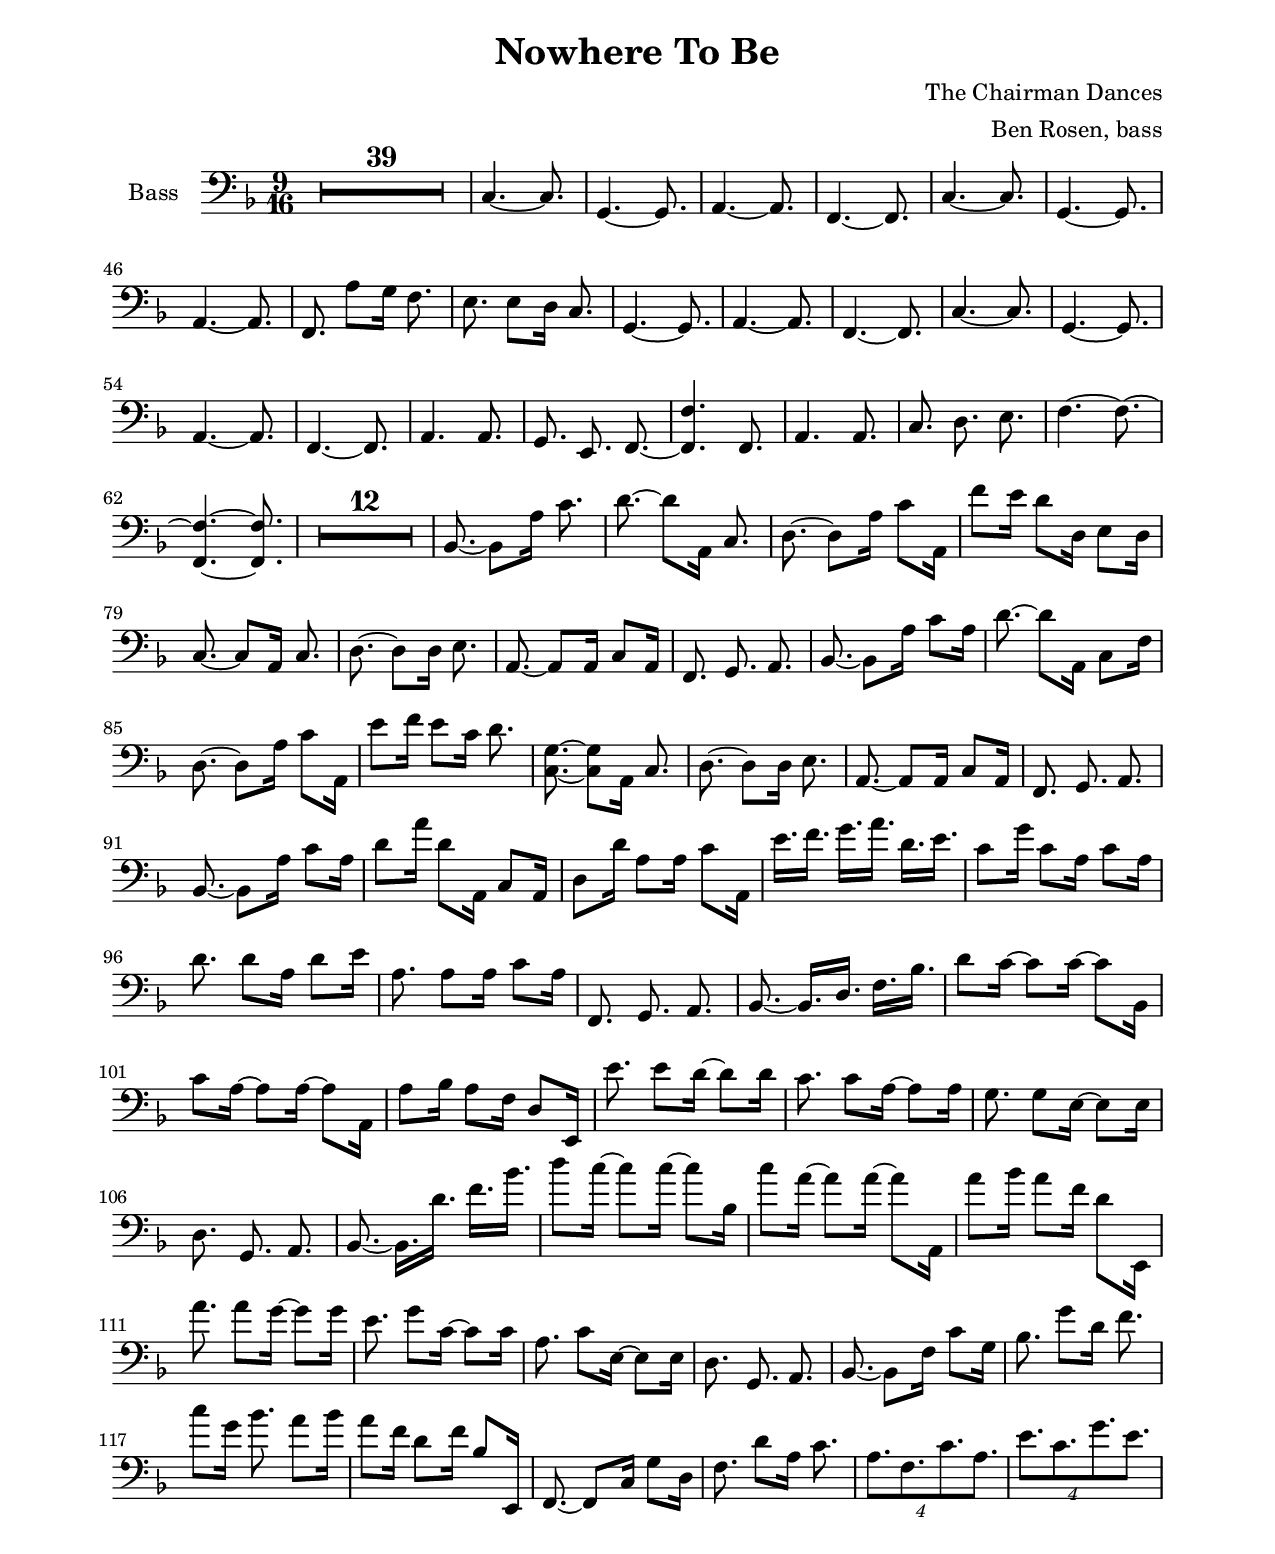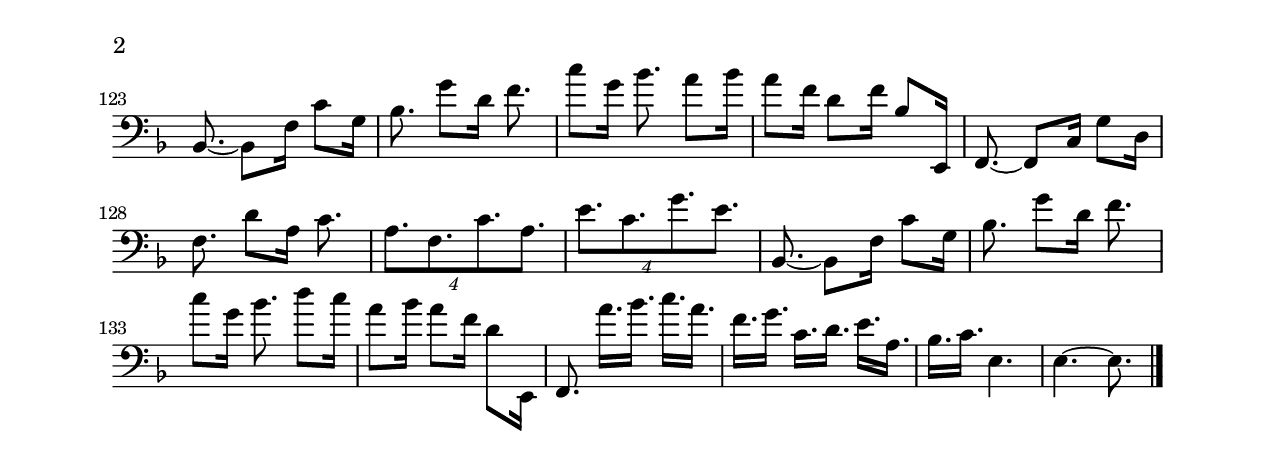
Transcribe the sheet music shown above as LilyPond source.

\version "2.24.0"

\include "settings.ily"

\header {
  title = "Nowhere To Be"
  composer = "The Chairman Dances"
  arranger = "Ben Rosen, bass"
}

music = \relative c {
  \clef "bass"
  \key f \major
  \time 9/16

  | R1 * 351/16

  | c4. ~ c8.
  | g4. ~ g8.
  | a4. ~ a8.
  | f4. ~ f8.

  | c'4. ~ c8.
  | g4. ~ g8.
  | a4. ~ a8.
  | f8. a'8 g16 f8.

  | e8. e8 d16 c8.
  | g4. ~ g8.
  | a4. ~ a8.
  | f4. ~ f8.

  | c'4. ~ c8.
  | g4. ~ g8.
  | a4. ~ a8.
  | f4. ~ f8.

  | a4. a8.
  | g8. e f ~
  | <f f'>4. f8.

  | a4. a8.
  | c8. d e
  | f4. ~ f8. ~
  | <f, f'>4. ~ <f f'>8.

  | R1 * 108/16

  | bf8. ~ bf8 a'16 c8.
  | d8. ~ d8 a,16 c8.
  | d8. ~ d8 a'16 c8 a,16
  | f''8 e16 d8 d,16 e8 d16

  | c8. ~ c8 a16 c8.
  | d8. ~ d8 d16 e8.
  | a,8. ~ a8 a16 c8 a16
  | f8. g a

  | bf8. ~  bf8 a'16 c8 a16
  | d8. ~ d8 a,16 c8 f16
  | d8. ~ d8 a'16 c8 a,16
  | e''8 f16 e8 c16 d8.

  | <c, g'>8. ~ <c g'>8 a16 c8.
  | d8. ~ d8 d16 e8.
  | a,8. ~ a8 a16 c8 a16
  | f8. g a

  | bf8. ~ bf8 a'16 c8 a16
  | d8 a'16 d,8 a,16 c8 a16
  | d8 d'16 a8 a16 c8 a,16
  | e''16. f g a d, e

  | c8 g'16 c,8 a16 c8 a16
  | d8. d8 a16 d8 e16
  | a,8. a8 a16 c8 a16
  | f,8. g a

  | bf8. ~ bf16. d f bf
  | d8 c16 ~ c8 c16 ~ c8 bf,16
  | c'8 a16 ~ a8 a16 ~ a8 a,16
  | a'8 bf16 a8 f16 d8 e,16

  | e''8. e8 d16 ~ d8 d16
  | c8. c8 a16 ~ a8 a16
  | g8. g8 e16 ~ e8 e16
  | d8. g, a

  | bf8. ~ bf16. d' f bf
  | d8 c16 ~ c8 c16 ~ c8 bf,16
  | c'8 a16 ~ a8 a16 ~ a8 a,,16
  | a''8 bf16 a8 f16 d8 e,,16

  | a''8. a8 g16 ~ g8 g16
  | e8. g8 c,16 ~ c8 c16
  | a8.  c8 e,16 ~ e8 e16
  | d8. g, a

  | bf8. ~ bf8 f'16 c'8 g16
  | bf8. g'8 d16 f8.
  | c'8 g16 bf8. a8 bf16
  | a8 f16 d8 f16 bf,8 e,,16

  | f8. ~ f8 c'16 g'8 d16
  | f8. d'8 a16 c8.
  | \tuplet 4/3 { a8. f c' a }
  | \tuplet 4/3 { e'8. c g' e }

  | bf,8. ~ bf8 f'16 c'8 g16
  | bf8. g'8 d16 f8.
  | c'8 g16 bf8. a8 bf16
  | a8 f16 d8 f16 bf,8 e,,16

  | f8. ~ f8 c'16 g'8 d16
  | f8. d'8 a16 c8.
  | \tuplet 4/3 { a8. f c' a }
  | \tuplet 4/3 { e'8. c g' e }

  | bf,8. ~ bf8 f'16 c'8 g16
  | bf8. g'8 d16 f8.
  | c'8 g16 bf8. d8 c16
  | a8 bf16 a8 f16 d8 e,,16

  | f8. a''16. bf c a
  | f16. g c, d e a,
  | bf16. c e,4.
  | e4. ~ e8.

  \bar "|."
}

\score {
  \new Staff \with {
    instrumentName = "Bass"
    \numericTimeSignature
  } {
    \compressMMRests
    \music
  }
}
